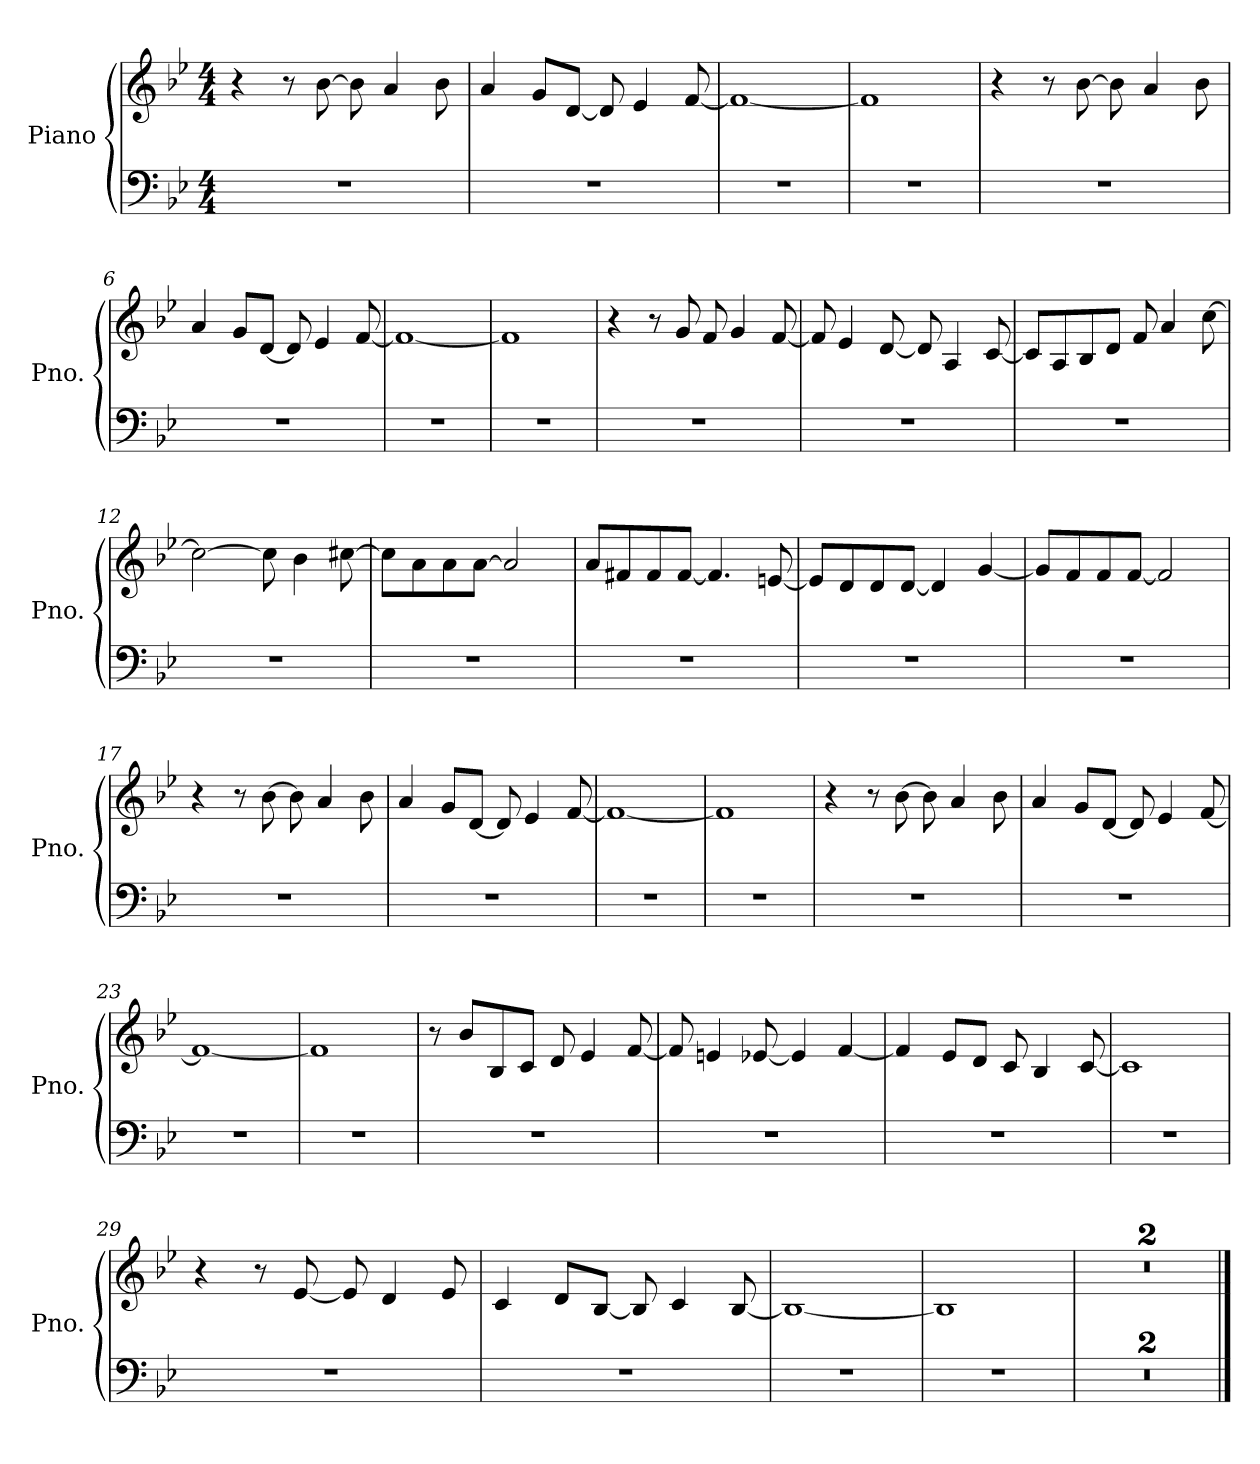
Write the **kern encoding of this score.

**kern	**kern
*part1	*part1
*staff2	*staff1
*I"Piano	*
*I'Pno.	*
*clefF4	*clefG2
*k[b-e-]	*k[b-e-]
*M4/4	*M4/4
=1	=1
1r	4r
.	8r
.	[8b-\
.	8b-\]
.	4a/
.	8b-\
=2	=2
1r	4a/
.	8g/L
.	[8d/J
.	8d/]
.	4e-/
.	[8f/
=3	=3
1r	1f_
=4	=4
1r	1f]
!!LO:LB:g=z
=5	=5
1r	4r
.	8r
.	[8b-\
.	8b-\]
.	4a/
.	8b-\
=6	=6
1r	4a/
.	8g/L
.	[8d/J
.	8d/]
.	4e-/
.	[8f/
=7	=7
1r	1f_
=8	=8
1r	1f]
!!LO:LB:g=z
=9	=9
1r	4r
.	8r
.	8g/
.	8f/
.	4g/
.	[8f/
=10	=10
1r	8f/]
.	4e-/
.	[8d/
.	8d/]
.	4A/
.	[8c/
=11	=11
1r	8c/L]
.	8A/
.	8B-/
.	8d/J
.	8f/
.	4a/
.	[8cc\
=12	=12
1r	2cc\_
.	8cc\]
.	4b-\
.	[8cc#X\
!!LO:LB:g=z
=13	=13
1r	8cc#\L]
.	8a\
.	8a\
.	[8a\J
.	2a/]
=14	=14
1r	8a/L
.	8f#X/
.	8f#/
.	[8f#/J
.	4.f#/]
.	[8en/
=15	=15
1r	8e/L]
.	8d/
.	8d/
.	[8d/J
.	4d/]
.	[4g/
=16	=16
1r	8g/L]
.	8f/
.	8f/
.	[8f/J
.	2f/]
!!LO:LB:g=z
=17	=17
1r	4r
.	8r
.	[8b-\
.	8b-\]
.	4a/
.	8b-\
=18	=18
1r	4a/
.	8g/L
.	[8d/J
.	8d/]
.	4e-/
.	[8f/
=19	=19
1r	1f_
=20	=20
1r	1f]
!!LO:PB:g=z
=21	=21
1r	4r
.	8r
.	[8b-\
.	8b-\]
.	4a/
.	8b-\
=22	=22
1r	4a/
.	8g/L
.	[8d/J
.	8d/]
.	4e-/
.	[8f/
=23	=23
1r	1f_
=24	=24
1r	1f]
!!LO:LB:g=z
=25	=25
1r	8r
.	8b-/L
.	8B-/
.	8c/J
.	8d/
.	4e-/
.	[8f/
=26	=26
1r	8f/]
.	4en/
.	[8e-X/
.	4e-/]
.	[4f/
=27	=27
1r	4f/]
.	8e-/L
.	8d/J
.	8c/
.	4B-/
.	[8c/
=28	=28
1r	1c]
!!LO:LB:g=z
=29	=29
1r	4r
.	8r
.	[8e-/
.	8e-/]
.	4d/
.	8e-/
=30	=30
1r	4c/
.	8d/L
.	[8B-/J
.	8B-/]
.	4c/
.	[8B-/
=31	=31
1r	1B-_
=32	=32
1r	1B-]
!!LO:LB:g=z
=33	=33
1r	1r
=34	=34
1r	1r
==	==
*-	*-
